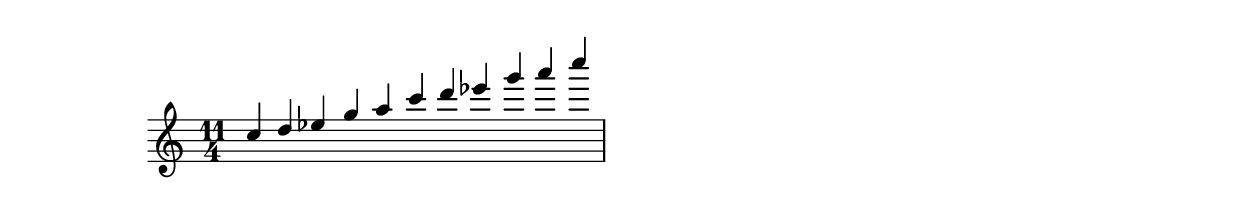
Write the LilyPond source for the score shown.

\version "2.18.2" \score { \new Staff << \new Voice { \set midiInstrument = #"piano" \voiceOne
 \key c \major \time 11/4
\override Voice.TextScript.font-size = #-4
 { c'' d'' ees'' g'' a'' c''' d''' ees''' g''' a''' c''''  } 
 } >> \layout { } \midi { \context { \Staff \remove "Staff_performer" }
\context { \Voice \consists "Staff_performer" } \tempo 2 = 60 } }
\paper{oddHeaderMarkup = ##f oddFooterMarkup = ##f}
